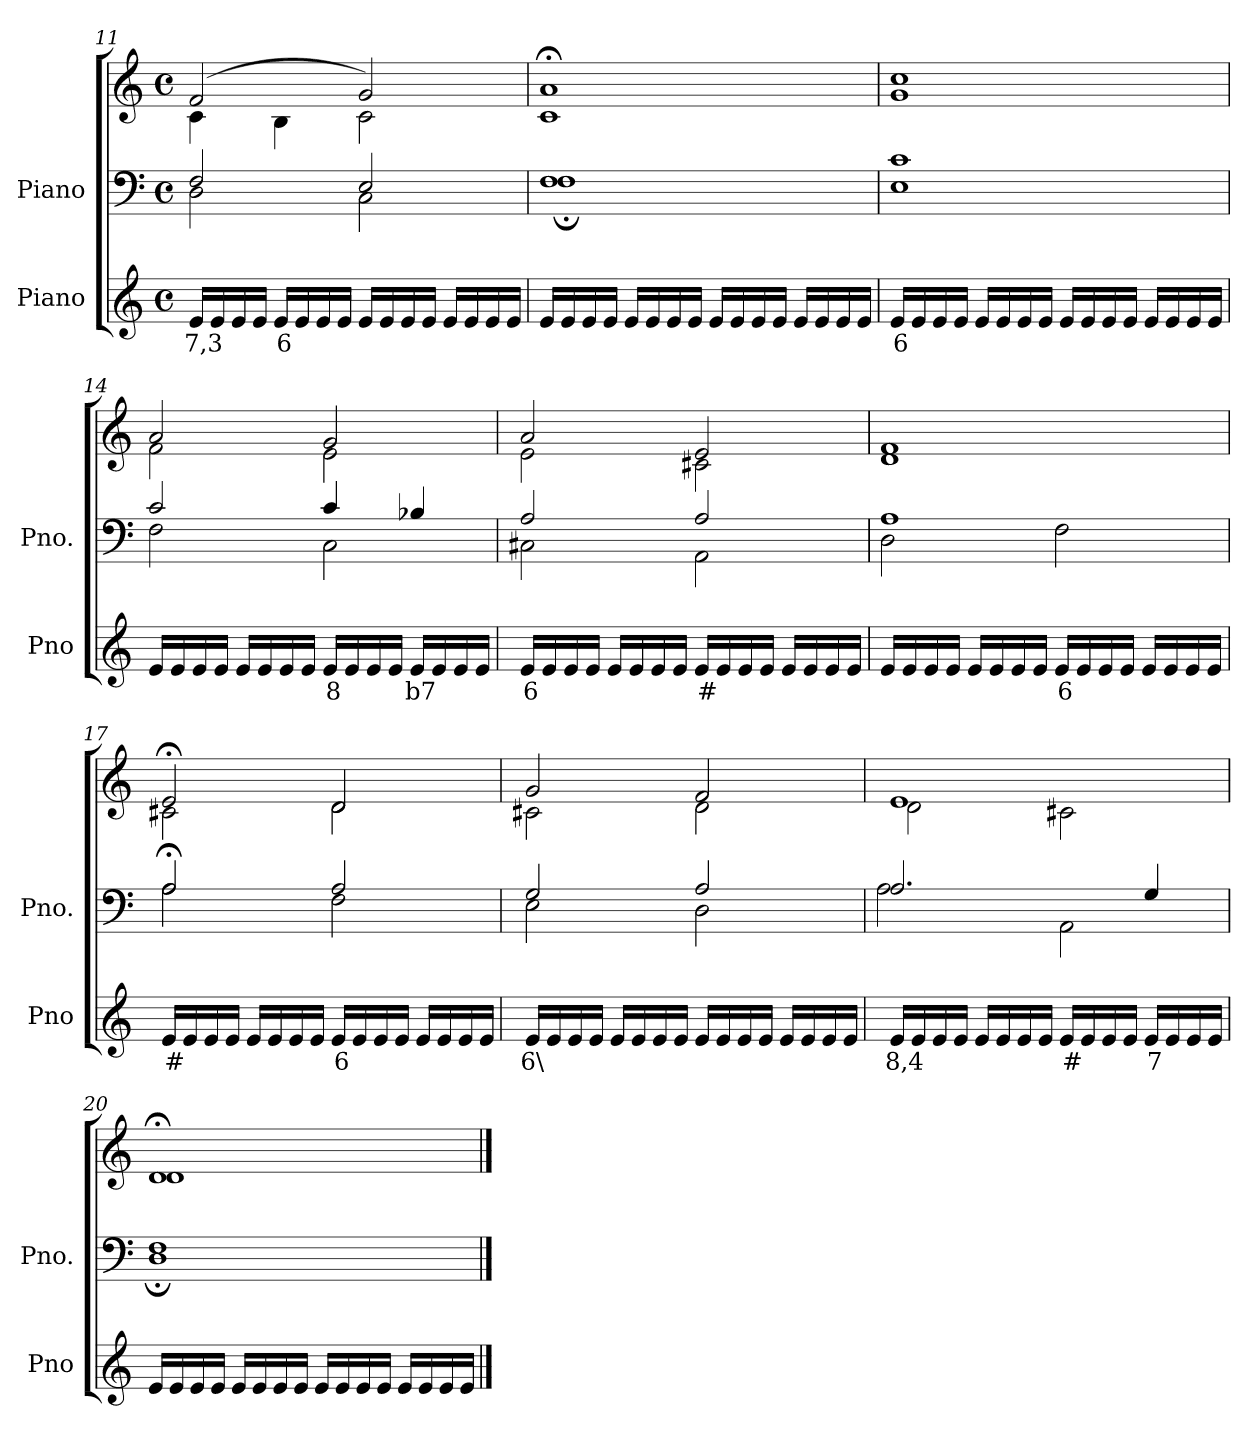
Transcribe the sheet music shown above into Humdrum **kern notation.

**kern	**text	**kern	**kern
*part2	*part2	*part1	*part1
*staff3	*staff3	*staff2	*staff1
*I"Piano	*	*I"Piano	*
*I'Pno	*	*I'Pno.	*
*clefG2	*	*clefF4	*clefG2
*k[]	*	*k[]	*k[]
*M4/4	*	*M4/4	*M4/4
*met(c)	*	*met(c)	*met(c)
=11	=11	=11	=11
!	!LO:LY:b	!	!
*	*	*^	*^
16e/LL	7,3	2F/	2D\	(>2f/	4c\
16e/	.	.	.	.	.
16e/	.	.	.	.	.
16e/JJ	.	.	.	.	.
!	!LO:LY:b	!	!	!	!
16e/LL	6	.	.	.	4B\
16e/	.	.	.	.	.
16e/	.	.	.	.	.
16e/JJ	.	.	.	.	.
16e/LL	.	2E/	2C\	2g/)	2c\
16e/	.	.	.	.	.
16e/	.	.	.	.	.
16e/JJ	.	.	.	.	.
16e/LL	.	.	.	.	.
16e/	.	.	.	.	.
16e/	.	.	.	.	.
16e/JJ	.	.	.	.	.
=12	=12	=12	=12	=12	=12
16e/LL	.	1F	1F;	1a;<	1c
16e/	.	.	.	.	.
16e/	.	.	.	.	.
16e/JJ	.	.	.	.	.
16e/LL	.	.	.	.	.
16e/	.	.	.	.	.
16e/	.	.	.	.	.
16e/JJ	.	.	.	.	.
16e/LL	.	.	.	.	.
16e/	.	.	.	.	.
16e/	.	.	.	.	.
16e/JJ	.	.	.	.	.
16e/LL	.	.	.	.	.
16e/	.	.	.	.	.
16e/	.	.	.	.	.
16e/JJ	.	.	.	.	.
=13	=13	=13	=13	=13	=13
!	!LO:LY:b	!	!	!	!
16e/LL	6	1c	1E	1cc	1g
16e/	.	.	.	.	.
16e/	.	.	.	.	.
16e/JJ	.	.	.	.	.
16e/LL	.	.	.	.	.
16e/	.	.	.	.	.
16e/	.	.	.	.	.
16e/JJ	.	.	.	.	.
16e/LL	.	.	.	.	.
16e/	.	.	.	.	.
16e/	.	.	.	.	.
16e/JJ	.	.	.	.	.
16e/LL	.	.	.	.	.
16e/	.	.	.	.	.
16e/	.	.	.	.	.
16e/JJ	.	.	.	.	.
=14	=14	=14	=14	=14	=14
16e/LL	.	2c/	2F\	2a/	2f\
16e/	.	.	.	.	.
16e/	.	.	.	.	.
16e/JJ	.	.	.	.	.
16e/LL	.	.	.	.	.
16e/	.	.	.	.	.
16e/	.	.	.	.	.
16e/JJ	.	.	.	.	.
!	!LO:LY:b	!	!	!	!
16e/LL	8	4c/	2C\	2g/	2e\
16e/	.	.	.	.	.
16e/	.	.	.	.	.
16e/JJ	.	.	.	.	.
!	!LO:LY:b	!	!	!	!
16e/LL	b7	4B-X/	.	.	.
16e/	.	.	.	.	.
16e/	.	.	.	.	.
16e/JJ	.	.	.	.	.
=15	=15	=15	=15	=15	=15
!	!LO:LY:b	!	!	!	!
16e/LL	6	2A/	2C#X\	2a/	2e\
16e/	.	.	.	.	.
16e/	.	.	.	.	.
16e/JJ	.	.	.	.	.
16e/LL	.	.	.	.	.
16e/	.	.	.	.	.
16e/	.	.	.	.	.
16e/JJ	.	.	.	.	.
!	!LO:LY:b	!	!	!	!
16e/LL	#	2A/	2AA\	2e/	2c#X\
16e/	.	.	.	.	.
16e/	.	.	.	.	.
16e/JJ	.	.	.	.	.
16e/LL	.	.	.	.	.
16e/	.	.	.	.	.
16e/	.	.	.	.	.
16e/JJ	.	.	.	.	.
=16	=16	=16	=16	=16	=16
16e/LL	.	1A	2D\	1f	1d
16e/	.	.	.	.	.
16e/	.	.	.	.	.
16e/JJ	.	.	.	.	.
16e/LL	.	.	.	.	.
16e/	.	.	.	.	.
16e/	.	.	.	.	.
16e/JJ	.	.	.	.	.
!	!LO:LY:b	!	!	!	!
16e/LL	6	.	2F\	.	.
16e/	.	.	.	.	.
16e/	.	.	.	.	.
16e/JJ	.	.	.	.	.
16e/LL	.	.	.	.	.
16e/	.	.	.	.	.
16e/	.	.	.	.	.
16e/JJ	.	.	.	.	.
=17	=17	=17	=17	=17	=17
!	!LO:LY:b	!	!	!	!
16e/LL	#	2A;</	2A\	2e;</	2c#X\
16e/	.	.	.	.	.
16e/	.	.	.	.	.
16e/JJ	.	.	.	.	.
16e/LL	.	.	.	.	.
16e/	.	.	.	.	.
16e/	.	.	.	.	.
16e/JJ	.	.	.	.	.
!	!LO:LY:b	!	!	!	!
16e/LL	6	2A/	2F\	2d/	2d\
16e/	.	.	.	.	.
16e/	.	.	.	.	.
16e/JJ	.	.	.	.	.
16e/LL	.	.	.	.	.
16e/	.	.	.	.	.
16e/	.	.	.	.	.
16e/JJ	.	.	.	.	.
=18	=18	=18	=18	=18	=18
!	!LO:LY:b	!	!	!	!
16e/LL	6\	2G/	2E\	2g/	2c#X\
16e/	.	.	.	.	.
16e/	.	.	.	.	.
16e/JJ	.	.	.	.	.
16e/LL	.	.	.	.	.
16e/	.	.	.	.	.
16e/	.	.	.	.	.
16e/JJ	.	.	.	.	.
16e/LL	.	2A/	2D\	2f/	2d\
16e/	.	.	.	.	.
16e/	.	.	.	.	.
16e/JJ	.	.	.	.	.
16e/LL	.	.	.	.	.
16e/	.	.	.	.	.
16e/	.	.	.	.	.
16e/JJ	.	.	.	.	.
=19	=19	=19	=19	=19	=19
!	!LO:LY:b	!	!	!	!
16e/LL	8,4	2.A/	2A\	1e	2d\
16e/	.	.	.	.	.
16e/	.	.	.	.	.
16e/JJ	.	.	.	.	.
16e/LL	.	.	.	.	.
16e/	.	.	.	.	.
16e/	.	.	.	.	.
16e/JJ	.	.	.	.	.
!	!LO:LY:b	!	!	!	!
16e/LL	#	.	2AA\	.	2c#X\
16e/	.	.	.	.	.
16e/	.	.	.	.	.
16e/JJ	.	.	.	.	.
!	!LO:LY:b	!	!	!	!
16e/LL	7	4G/	.	.	.
16e/	.	.	.	.	.
16e/	.	.	.	.	.
16e/JJ	.	.	.	.	.
=20	=20	=20	=20	=20	=20
16e/LL	.	1F	1D;	1d;<	1d
16e/	.	.	.	.	.
16e/	.	.	.	.	.
16e/JJ	.	.	.	.	.
16e/LL	.	.	.	.	.
16e/	.	.	.	.	.
16e/	.	.	.	.	.
16e/JJ	.	.	.	.	.
16e/LL	.	.	.	.	.
16e/	.	.	.	.	.
16e/	.	.	.	.	.
16e/JJ	.	.	.	.	.
16e/LL	.	.	.	.	.
16e/	.	.	.	.	.
16e/	.	.	.	.	.
16e/JJ	.	.	.	.	.
*	*	*v	*v	*	*
*	*	*	*v	*v
==	==	==	==
*-	*-	*-	*-
